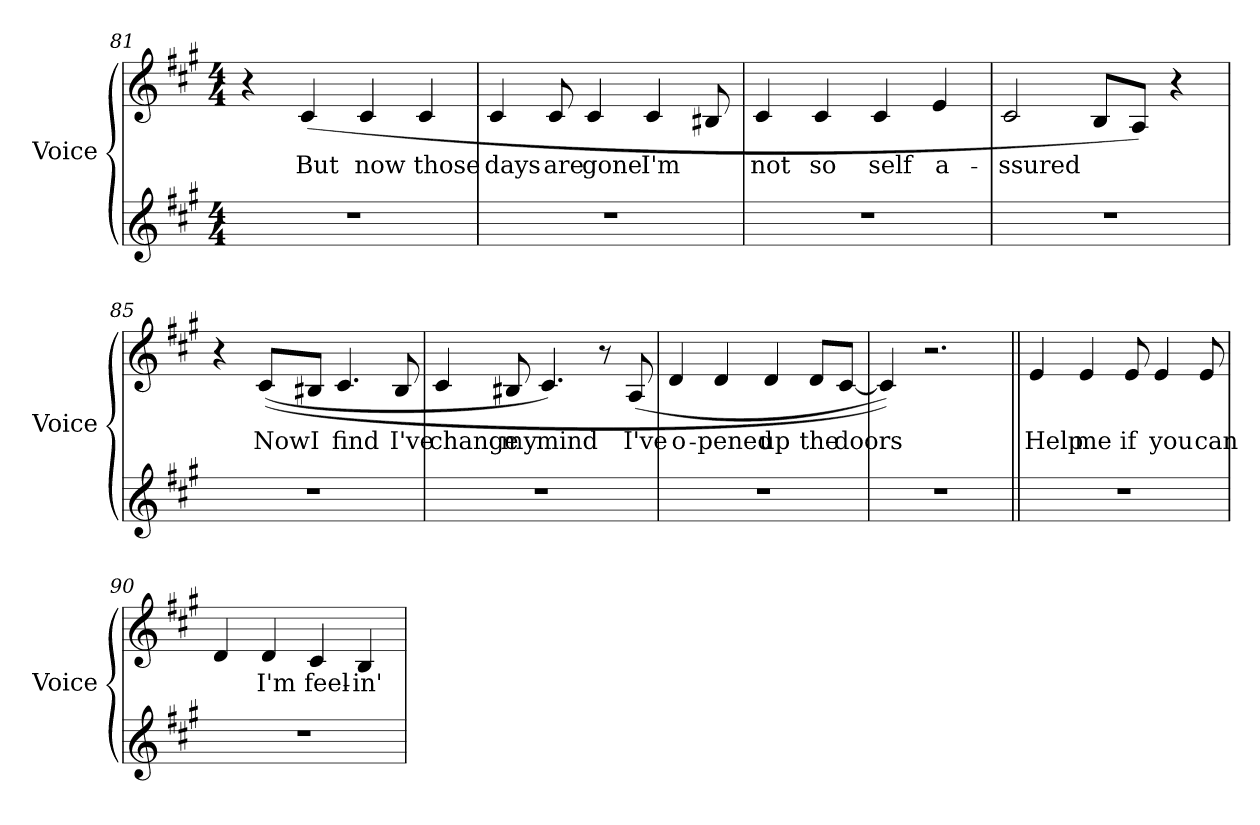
**kern	**kern	**text
*part2	*part1	*part1
*staff2	*staff1	*staff1
*I"Voice	*I"Voice	*
*I'Voice	*I'Voice	*
*clefG2	*clefG2	*
*k[f#c#g#]	*k[f#c#g#]	*
*A:	*A:	*
*M4/4	*M4/4	*
=81	=81	=81
1r	4r	.
!	!	!LO:LY:b:color=#000000
.	(4c#i/	But
!	!	!LO:LY:b:color=#000000
.	4c#i/	now
!	!	!LO:LY:b:color=#000000
.	4c#i/	those
=82	=82	=82
!	!	!LO:LY:b:color=#000000
1r	4c#i/	days
!	!	!LO:LY:b:color=#000000
.	8c#i/	are
!	!	!LO:LY:b:color=#000000
.	4c#i/	gone
!	!	!LO:LY:b:color=#000000
.	4c#i/	I'm
.	8B#Xi/	.
!!LO:LB:g=z
=83	=83	=83
!	!	!LO:LY:b:color=#000000
1r	4c#i/	not
!	!	!LO:LY:b:color=#000000
.	4c#i/	so
!	!	!LO:LY:b:color=#000000
.	4c#i/	self
!	!	!LO:LY:b:color=#000000
.	4ei/	a-
=84	=84	=84
!	!	!LO:LY:b:color=#000000
1r	2c#i/	-ssured
.	8Bi/L	.
.	8Ai/J)	.
.	4r	.
=85	=85	=85
1r	4r	.
!	!	!LO:LY:b:color=#000000
.	((8c#i/L	Now
!	!	!LO:LY:b:color=#000000
.	8B#Xi/J	I
!	!	!LO:LY:b:color=#000000
.	4.c#i/	find
!	!	!LO:LY:b:color=#000000
.	8B#i/	I've
=86	=86	=86
!	!	!LO:LY:b:color=#000000
1r	4c#i/	change
!	!	!LO:LY:b:color=#000000
.	8B#Xi/	my
!	!	!LO:LY:b:color=#000000
.	4.c#i/)	mind
.	8r	.
!	!	!LO:LY:b:color=#000000
.	(8Ai/	I've
!!LO:LB:g=z
=87	=87	=87
!	!	!LO:LY:b:color=#000000
1r	4di/	o-
!	!	!LO:LY:b:color=#000000
.	4di/	-pened
!	!	!LO:LY:b:color=#000000
.	4di/	up
!	!	!LO:LY:b:color=#000000
.	8di/L	the
!	!	!LO:LY:b:color=#000000
.	[8c#i/J	doors
=88	=88	=88
1r	4c#i/]))	.
.	2.r	.
=89||	=89||	=89||
!	!	!LO:LY:b:color=#000000
1r	4ei/	Help
!	!	!LO:LY:b:color=#000000
.	4ei/	me
!	!	!LO:LY:b:color=#000000
.	8ei/	if
!	!	!LO:LY:b:color=#000000
.	4ei/	you
!	!	!LO:LY:b:color=#000000
.	8ei/	can
=90	=90	=90
1r	4di/	.
!	!	!LO:LY:b:color=#000000
.	4di/	I'm
!	!	!LO:LY:b:color=#000000
.	4c#i/	feel-
!	!	!LO:LY:b:color=#000000
.	4Bi/	-in'
=	=	=
*-	*-	*-
